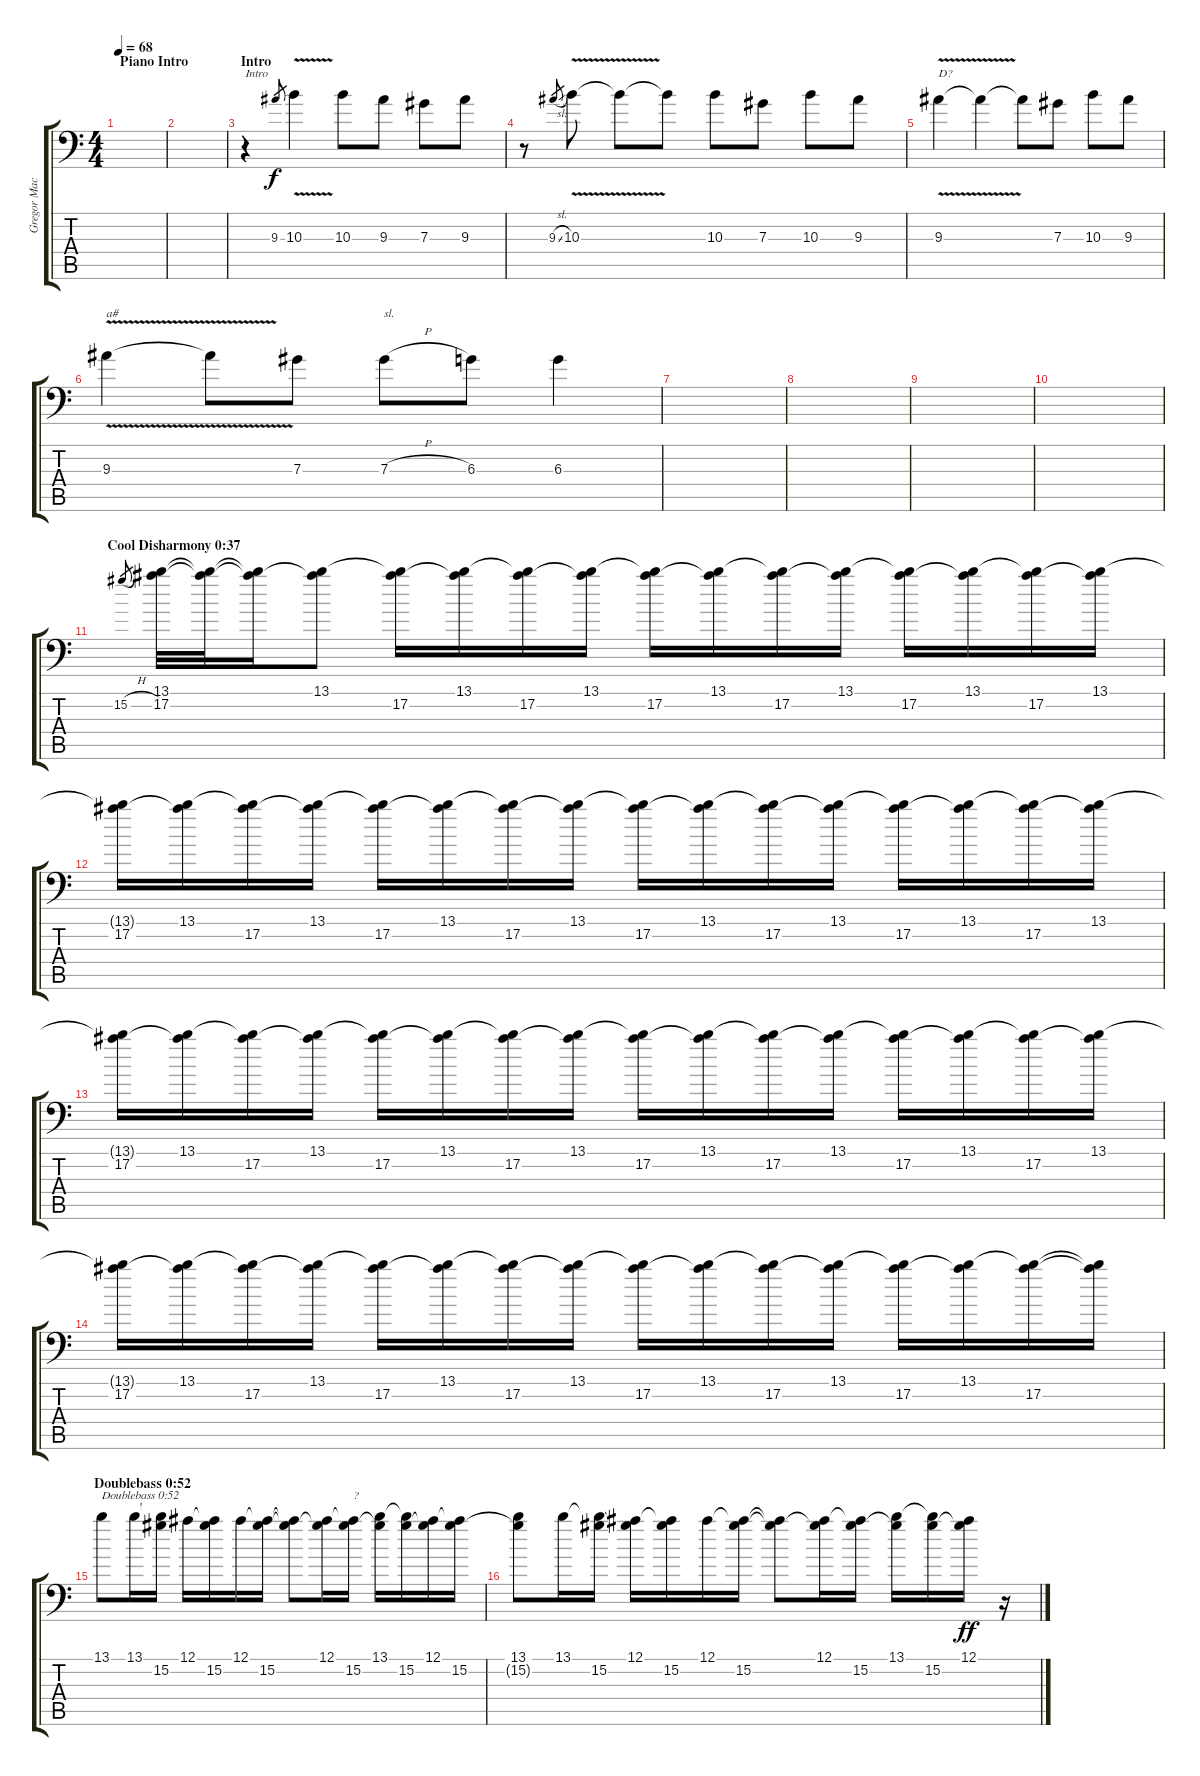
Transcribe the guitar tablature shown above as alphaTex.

\track ("Gregor Mackintosh (A#-Tuning)" "Gregor Mac") {instrument overdrivenguitar}
\staff {score tabs}
\tuning (Bb3 F3 Db3 Ab2 Eb2 Bb1) {hide}
\ts (4 4)
\section ("" "Piano Intro")
\tempo 68
\clef f4
\ks c
|
|
\section ("" "Intro")
r.4{txt "Intro"} 9.3.8{gr} 10.3{v}.4 10.3.8 9.3.8 7.3.8 9.3.8 |
r.8 9.3{sl}.8{gr} 10.3{v}.8 10.3{t}.8 10.3{t}.8 10.3.8 7.3.8 10.3.8 9.3.8 |
9.3{v}.4{txt "D?"} 9.3{t}.4 9.3{t}.8 7.3.8 10.3.8 9.3.8 |
9.3{v}.4{txt "a#"} 9.3{t}.8 7.3.8 7.3{h}.8{txt "sl."} 6.3.8 6.3.4 |
|
|
|
|
\section ("" "Cool Disharmony 0:37")
15.2{h}.8{gr} (13.1 17.2).32 (13.1{t} 17.2{t}).32 (13.1{t} 17.2{t}).16 (13.1 17.2{t}).8 (13.1{t} 17.2).16 (13.1 17.2{t}).16 (13.1{t} 17.2).16 (13.1 17.2{t}).16 (13.1{t} 17.2).16 (13.1 17.2{t}).16 (13.1{t} 17.2).16 (13.1 17.2{t}).16 (13.1{t} 17.2).16 (13.1 17.2{t}).16 (13.1{t} 17.2).16 (13.1 17.2{t}).16 |
(13.1{t} 17.2).16 (13.1 17.2{t}).16 (13.1{t} 17.2).16 (13.1 17.2{t}).16 (13.1{t} 17.2).16 (13.1 17.2{t}).16 (13.1{t} 17.2).16 (13.1 17.2{t}).16 (13.1{t} 17.2).16 (13.1 17.2{t}).16 (13.1{t} 17.2).16 (13.1 17.2{t}).16 (13.1{t} 17.2).16 (13.1 17.2{t}).16 (13.1{t} 17.2).16 (13.1 17.2{t}).16 |
(13.1{t} 17.2).16 (13.1 17.2{t}).16 (13.1{t} 17.2).16 (13.1 17.2{t}).16 (13.1{t} 17.2).16 (13.1 17.2{t}).16 (13.1{t} 17.2).16 (13.1 17.2{t}).16 (13.1{t} 17.2).16 (13.1 17.2{t}).16 (13.1{t} 17.2).16 (13.1 17.2{t}).16 (13.1{t} 17.2).16 (13.1 17.2{t}).16 (13.1{t} 17.2).16 (13.1 17.2{t}).16 |
(13.1{t} 17.2).16 (13.1 17.2{t}).16 (13.1{t} 17.2).16 (13.1 17.2{t}).16 (13.1{t} 17.2).16 (13.1 17.2{t}).16 (13.1{t} 17.2).16 (13.1 17.2{t}).16 (13.1{t} 17.2).16 (13.1 17.2{t}).16 (13.1{t} 17.2).16 (13.1 17.2{t}).16 (13.1{t} 17.2).16 (13.1 17.2{t}).16 (13.1{t} 17.2).16 (13.1{t} 17.2{t}).16 |
\section ("" "Doublebass 0:52")
13.1.8{txt "Doublebass 0:52" instrument electricguitarjazz} 13.1.16 (13.1{t} 15.2).16 12.1.16 (12.1{t} 15.2).16 12.1.16 (12.1{t} 15.2).16 (12.1{t} 15.2{t}).8 (12.1 15.2{t}).16 (12.1{t} 15.2).16{txt "?"} (13.1 15.2{t}).16 (13.1{t} 15.2).16 (12.1 15.2{t}).16 (12.1{t} 15.2).16 |
(13.1 15.2{t}).8 13.1.16 (13.1{t} 15.2).16 (12.1 15.2{t}).16 (12.1{t} 15.2).16 12.1.16 (12.1{t} 15.2).16 (12.1{t} 15.2{t}).8 (12.1 15.2{t}).16 (12.1{t} 15.2).16 (13.1 15.2{t}).16 (13.1{t} 15.2).16 (12.1 15.2{t}).16{dy ff} r.16
